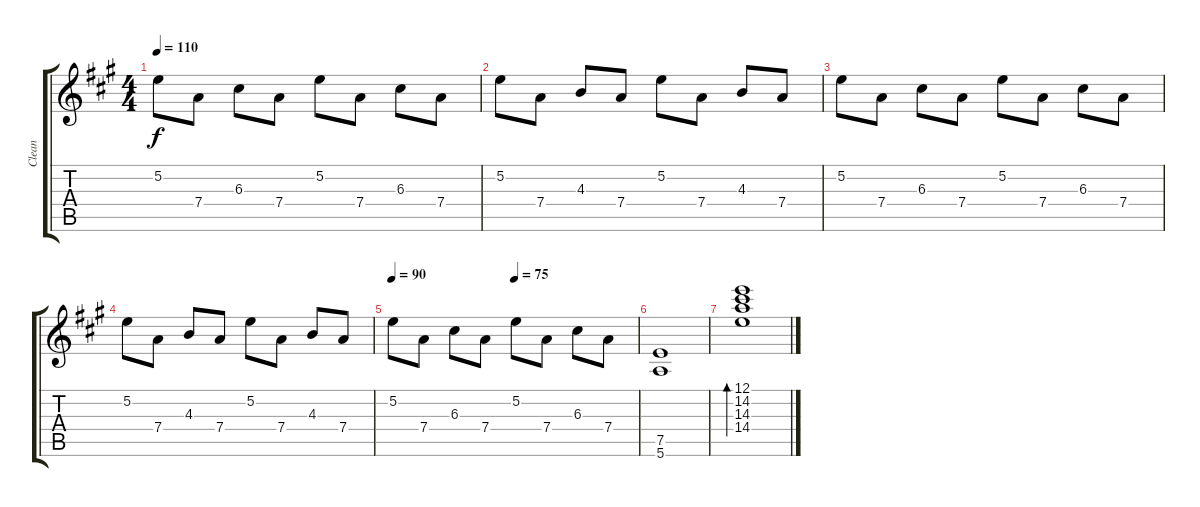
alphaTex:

\track ("Clean" "Clean") {instrument electricguitarclean}
\staff {score tabs}
\tuning (E4 B3 G3 D3 A2 E2) {hide}
\ts (4 4)
\tempo 110
\clef g2
\ks a
5.2.8{dy f} 7.4.8 6.3.8 7.4.8 5.2.8 7.4.8 6.3.8 7.4.8 |
5.2.8 7.4.8 4.3.8 7.4.8 5.2.8 7.4.8 4.3.8 7.4.8 |
5.2.8 7.4.8 6.3.8 7.4.8 5.2.8 7.4.8 6.3.8 7.4.8 |
5.2.8 7.4.8 4.3.8 7.4.8 5.2.8 7.4.8 4.3.8 7.4.8 |
\tempo 90
\tempo (75 0.5)
5.2.8 7.4.8 6.3.8 7.4.8 5.2.8 7.4.8 6.3.8 7.4.8 |
(7.5 5.6).1 |
(12.1 14.2 14.3 14.4).1{bd 30}
